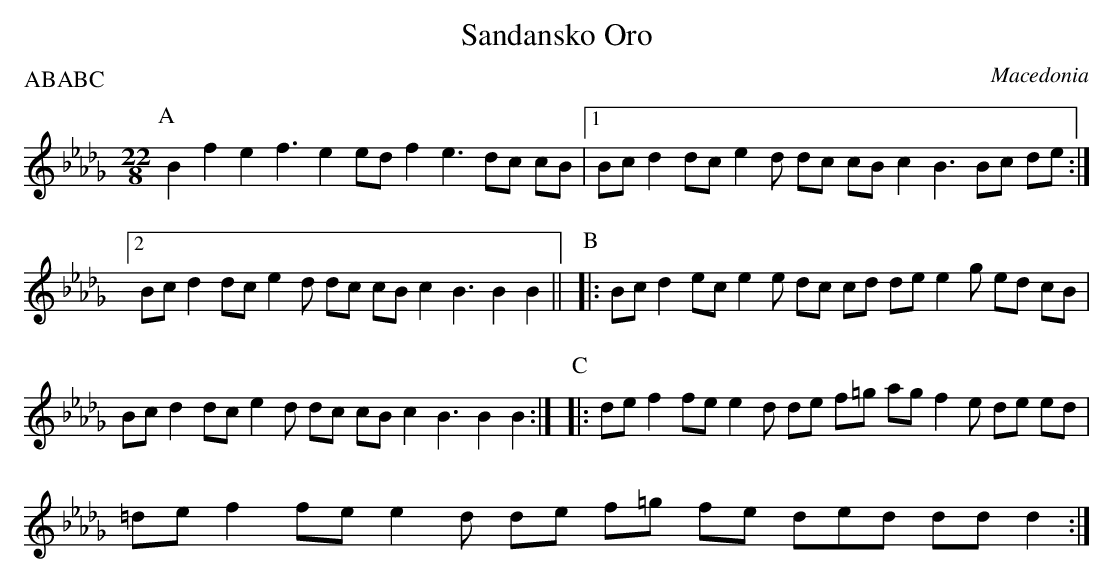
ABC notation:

X:1
T:Sandansko Oro
P:ABABC
O:Macedonia
M:22/8
K:Bbm
P:A
    B2f2e2f3  e2 ed f2e3 dc cB\
|1  Bcd2dce2d dc cB c2B3 Bc de\
:|2 Bcd2dce2d dc cB c2B3 B2 B2|| \
P:B
|:  Bcd2ece2e dc cd dee2g ed cB|\
    Bcd2dce2d dc cB c2B3 B2B2 :|\
P:C
|:  def2fee2d de f=g agf2e de ed|\
   =def2fee2d de f=g fe ded dd d2:|
